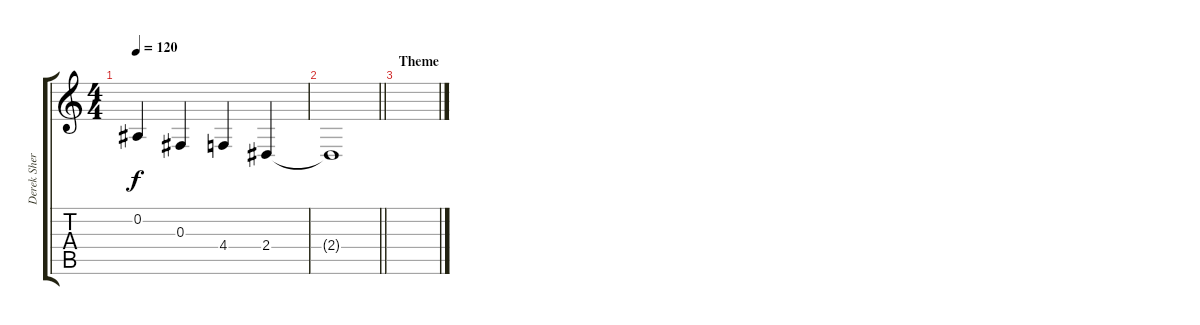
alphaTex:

\track ("Derek Sherinian" "Derek Sher") {instrument cello}
\staff {score tabs}
\tuning (Eb4 Bb3 Gb3 Db3 Ab2 Eb2) {hide}
\ts (4 4)
\tempo 120
\clef g2
\ks c
0.2.4{dy f} 0.3.4 4.4.4 2.4.4 |
\barLineRight lightlight
2.4{t}.1 |
\section ("" "Theme")
